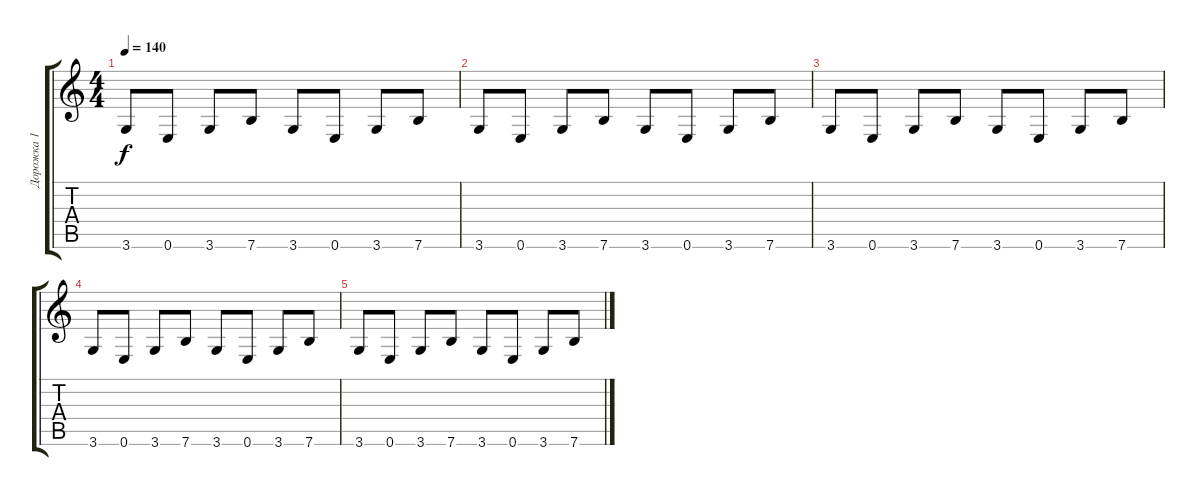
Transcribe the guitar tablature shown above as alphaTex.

\track ("Дорожка 1" "Дорожка 1") {instrument electricguitarclean}
\staff {score tabs}
\tuning (E4 B3 G3 D3 A2 E2) {hide}
\ts (4 4)
\tempo 140
\clef g2
\ks c
3.6.8{dy f} 0.6.8 3.6.8 7.6.8 3.6.8 0.6.8 3.6.8 7.6.8 |
3.6.8 0.6.8 3.6.8 7.6.8 3.6.8 0.6.8 3.6.8 7.6.8 |
3.6.8 0.6.8 3.6.8 7.6.8 3.6.8 0.6.8 3.6.8 7.6.8 |
3.6.8 0.6.8 3.6.8 7.6.8 3.6.8 0.6.8 3.6.8 7.6.8 |
3.6.8 0.6.8 3.6.8 7.6.8 3.6.8 0.6.8 3.6.8 7.6.8
